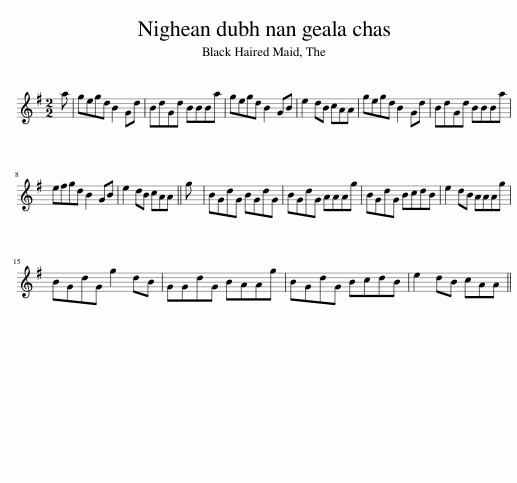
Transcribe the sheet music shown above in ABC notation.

X:1
L:1/8
M:2/2
I:linebreak $
K:G
V:1 treble
V:1
 a | gegd B2 Gd | BdGd BBBa | gegd B2 GB | e2 dB cAA | %5
 gegd B2 Gd | BdGd BBBa |$ efgd B2 GB | e2 dB cAA || g | %10
 BGdG BGdG | BGdG AAAg | BGdG BcdB | e2 dB AAAg |$ BGdG g2 dB | %15
 GGdG BAAg | BGdG BcdB | e2 dB cAA || %18
